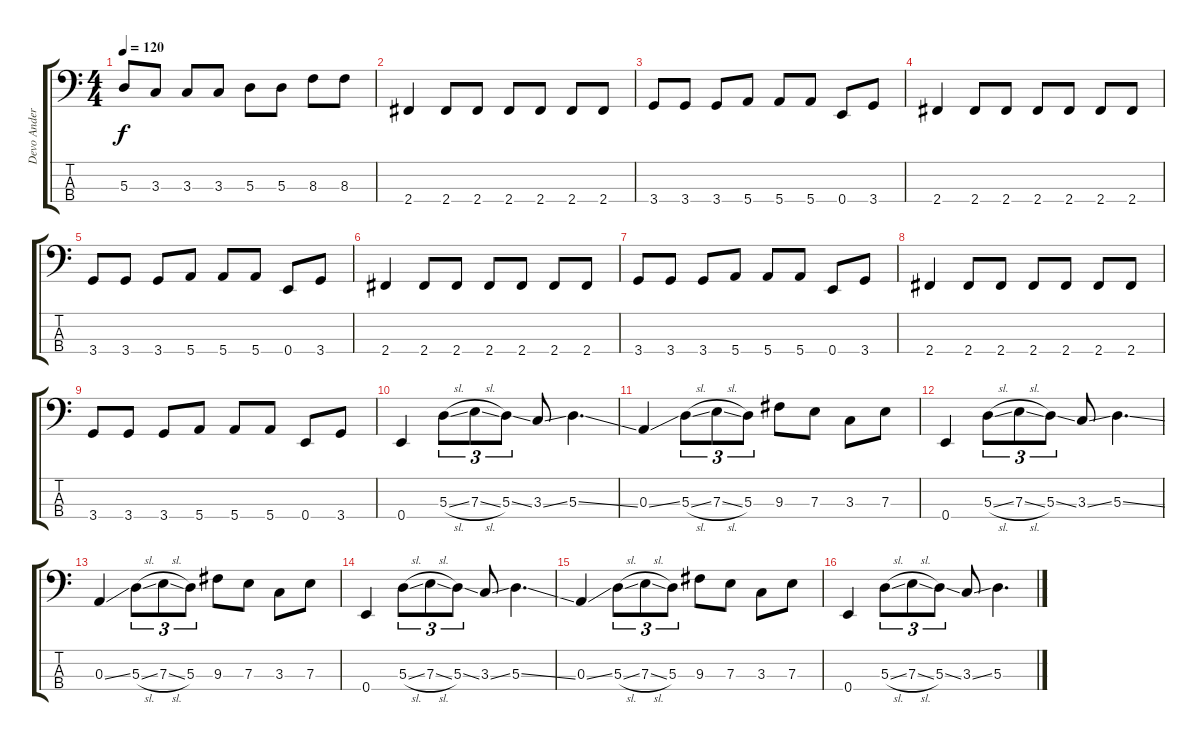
\track ("Devo Andersson" "Devo Ander") {instrument electricbasspick}
\staff {score tabs}
\tuning (G2 D2 A1 E1) {hide}
\ts (4 4)
\tempo 120
\clef f4
\ks c
5.3.8{dy f} 3.3.8 3.3.8 3.3.8 5.3.8 5.3.8 8.3.8 8.3.8 |
2.4.4 2.4.8 2.4.8 2.4.8 2.4.8 2.4.8 2.4.8 |
3.4.8 3.4.8 3.4.8 5.4.8 5.4.8 5.4.8 0.4.8 3.4.8 |
2.4.4 2.4.8 2.4.8 2.4.8 2.4.8 2.4.8 2.4.8 |
3.4.8 3.4.8 3.4.8 5.4.8 5.4.8 5.4.8 0.4.8 3.4.8 |
2.4.4 2.4.8 2.4.8 2.4.8 2.4.8 2.4.8 2.4.8 |
3.4.8 3.4.8 3.4.8 5.4.8 5.4.8 5.4.8 0.4.8 3.4.8 |
2.4.4 2.4.8 2.4.8 2.4.8 2.4.8 2.4.8 2.4.8 |
3.4.8 3.4.8 3.4.8 5.4.8 5.4.8 5.4.8 0.4.8 3.4.8 |
0.4.4 5.3{sl}.8{tu (3 2)} 7.3{sl}.8{tu (3 2)} 5.3{ss}.8{tu (3 2)} 3.3{ss}.8 5.3{ss}.4{d} |
0.3{ss}.4 5.3{sl}.8{tu (3 2)} 7.3{sl}.8{tu (3 2)} 5.3.8{tu (3 2)} 9.3.8 7.3.8 3.3.8 7.3.8 |
0.4.4 5.3{sl}.8{tu (3 2)} 7.3{sl}.8{tu (3 2)} 5.3{ss}.8{tu (3 2)} 3.3{ss}.8 5.3{ss}.4{d} |
0.3{ss}.4 5.3{sl}.8{tu (3 2)} 7.3{sl}.8{tu (3 2)} 5.3.8{tu (3 2)} 9.3.8 7.3.8 3.3.8 7.3.8 |
0.4.4 5.3{sl}.8{tu (3 2)} 7.3{sl}.8{tu (3 2)} 5.3{ss}.8{tu (3 2)} 3.3{ss}.8 5.3{ss}.4{d} |
0.3{ss}.4 5.3{sl}.8{tu (3 2)} 7.3{sl}.8{tu (3 2)} 5.3.8{tu (3 2)} 9.3.8 7.3.8 3.3.8 7.3.8 |
0.4.4 5.3{sl}.8{tu (3 2)} 7.3{sl}.8{tu (3 2)} 5.3{ss}.8{tu (3 2)} 3.3{ss}.8 5.3{ss}.4{d}
